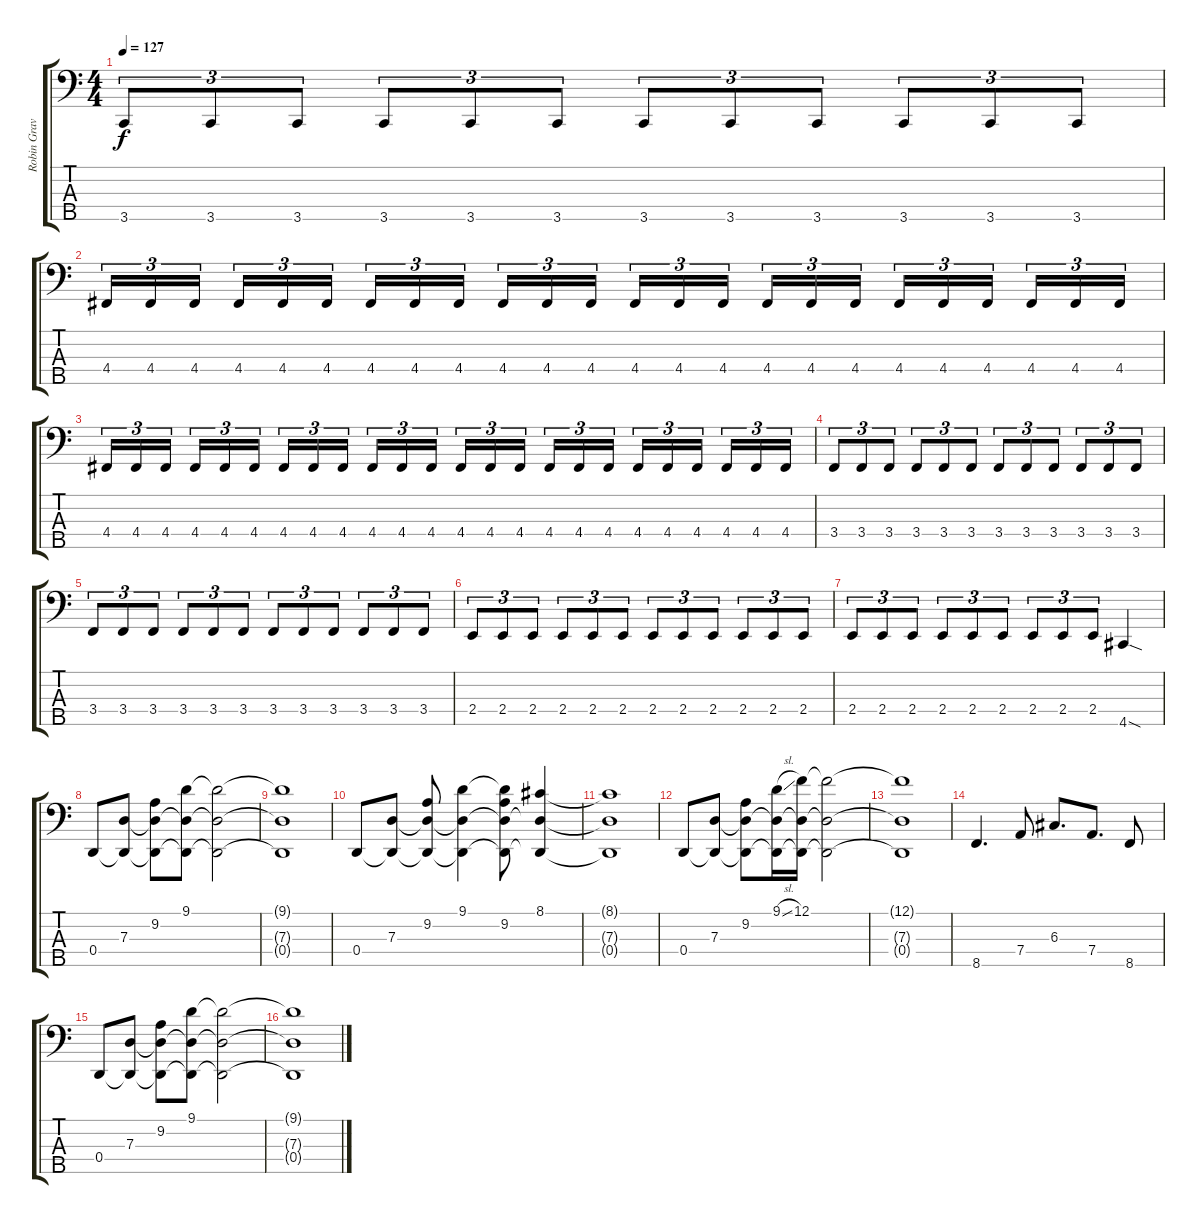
\track ("Robin Graves" "Robin Grav") {instrument electricbasspick}
\staff {score tabs}
\tuning (F2 C2 G1 D1 A0) {hide}
\ts (4 4)
\tempo 127
\clef f4
\ks c
3.5.8{tu (3 2) dy f} 3.5.8{tu (3 2)} 3.5.8{tu (3 2)} 3.5.8{tu (3 2)} 3.5.8{tu (3 2)} 3.5.8{tu (3 2)} 3.5.8{tu (3 2)} 3.5.8{tu (3 2)} 3.5.8{tu (3 2)} 3.5.8{tu (3 2)} 3.5.8{tu (3 2)} 3.5.8{tu (3 2)} |
4.4.16{tu (3 2)} 4.4.16{tu (3 2)} 4.4.16{tu (3 2)} 4.4.16{tu (3 2)} 4.4.16{tu (3 2)} 4.4.16{tu (3 2)} 4.4.16{tu (3 2)} 4.4.16{tu (3 2)} 4.4.16{tu (3 2)} 4.4.16{tu (3 2)} 4.4.16{tu (3 2)} 4.4.16{tu (3 2)} 4.4.16{tu (3 2)} 4.4.16{tu (3 2)} 4.4.16{tu (3 2)} 4.4.16{tu (3 2)} 4.4.16{tu (3 2)} 4.4.16{tu (3 2)} 4.4.16{tu (3 2)} 4.4.16{tu (3 2)} 4.4.16{tu (3 2)} 4.4.16{tu (3 2)} 4.4.16{tu (3 2)} 4.4.16{tu (3 2)} |
4.4.16{tu (3 2)} 4.4.16{tu (3 2)} 4.4.16{tu (3 2)} 4.4.16{tu (3 2)} 4.4.16{tu (3 2)} 4.4.16{tu (3 2)} 4.4.16{tu (3 2)} 4.4.16{tu (3 2)} 4.4.16{tu (3 2)} 4.4.16{tu (3 2)} 4.4.16{tu (3 2)} 4.4.16{tu (3 2)} 4.4.16{tu (3 2)} 4.4.16{tu (3 2)} 4.4.16{tu (3 2)} 4.4.16{tu (3 2)} 4.4.16{tu (3 2)} 4.4.16{tu (3 2)} 4.4.16{tu (3 2)} 4.4.16{tu (3 2)} 4.4.16{tu (3 2)} 4.4.16{tu (3 2)} 4.4.16{tu (3 2)} 4.4.16{tu (3 2)} |
3.4.8{tu (3 2)} 3.4.8{tu (3 2)} 3.4.8{tu (3 2)} 3.4.8{tu (3 2)} 3.4.8{tu (3 2)} 3.4.8{tu (3 2)} 3.4.8{tu (3 2)} 3.4.8{tu (3 2)} 3.4.8{tu (3 2)} 3.4.8{tu (3 2)} 3.4.8{tu (3 2)} 3.4.8{tu (3 2)} |
3.4.8{tu (3 2)} 3.4.8{tu (3 2)} 3.4.8{tu (3 2)} 3.4.8{tu (3 2)} 3.4.8{tu (3 2)} 3.4.8{tu (3 2)} 3.4.8{tu (3 2)} 3.4.8{tu (3 2)} 3.4.8{tu (3 2)} 3.4.8{tu (3 2)} 3.4.8{tu (3 2)} 3.4.8{tu (3 2)} |
2.4.8{tu (3 2)} 2.4.8{tu (3 2)} 2.4.8{tu (3 2)} 2.4.8{tu (3 2)} 2.4.8{tu (3 2)} 2.4.8{tu (3 2)} 2.4.8{tu (3 2)} 2.4.8{tu (3 2)} 2.4.8{tu (3 2)} 2.4.8{tu (3 2)} 2.4.8{tu (3 2)} 2.4.8{tu (3 2)} |
2.4.8{tu (3 2)} 2.4.8{tu (3 2)} 2.4.8{tu (3 2)} 2.4.8{tu (3 2)} 2.4.8{tu (3 2)} 2.4.8{tu (3 2)} 2.4.8{tu (3 2)} 2.4.8{tu (3 2)} 2.4.8{tu (3 2)} 4.5{sod}.4 |
0.4.8 (7.3 0.4{t}).8 (9.2 7.3{t} 0.4{t}).8 (9.1 7.3{t} 0.4{t}).8 (9.1{t} 7.3{t} 0.4{t}).2 |
(9.1{t} 7.3{t} 0.4{t}).1 |
0.4.8 (7.3 0.4{t}).8 (9.2 7.3{t} 0.4{t}).8 (9.1 7.3{t} 0.4{t}).4 (9.1{t} 9.2 7.3{t} 0.4{t}).8 (8.1 7.3{t} 0.4{t}).4 |
(8.1{t} 7.3{t} 0.4{t}).1 |
0.4.8 (7.3 0.4{t}).8 (9.2 7.3{t} 0.4{t}).8 (9.1{sl} 7.3{t} 0.4{t}).16 (12.1 7.3{t} 0.4{t}).16 (12.1{t} 7.3{t} 0.4{t}).2 |
(12.1{t} 7.3{t} 0.4{t}).1 |
8.5.4{d} 7.4.8 6.3.8{d} 7.4.8{d} 8.5.8 |
0.4.8 (7.3 0.4{t}).8 (9.2 7.3{t} 0.4{t}).8 (9.1 7.3{t} 0.4{t}).8 (9.1{t} 7.3{t} 0.4{t}).2 |
(9.1{t} 7.3{t} 0.4{t}).1
